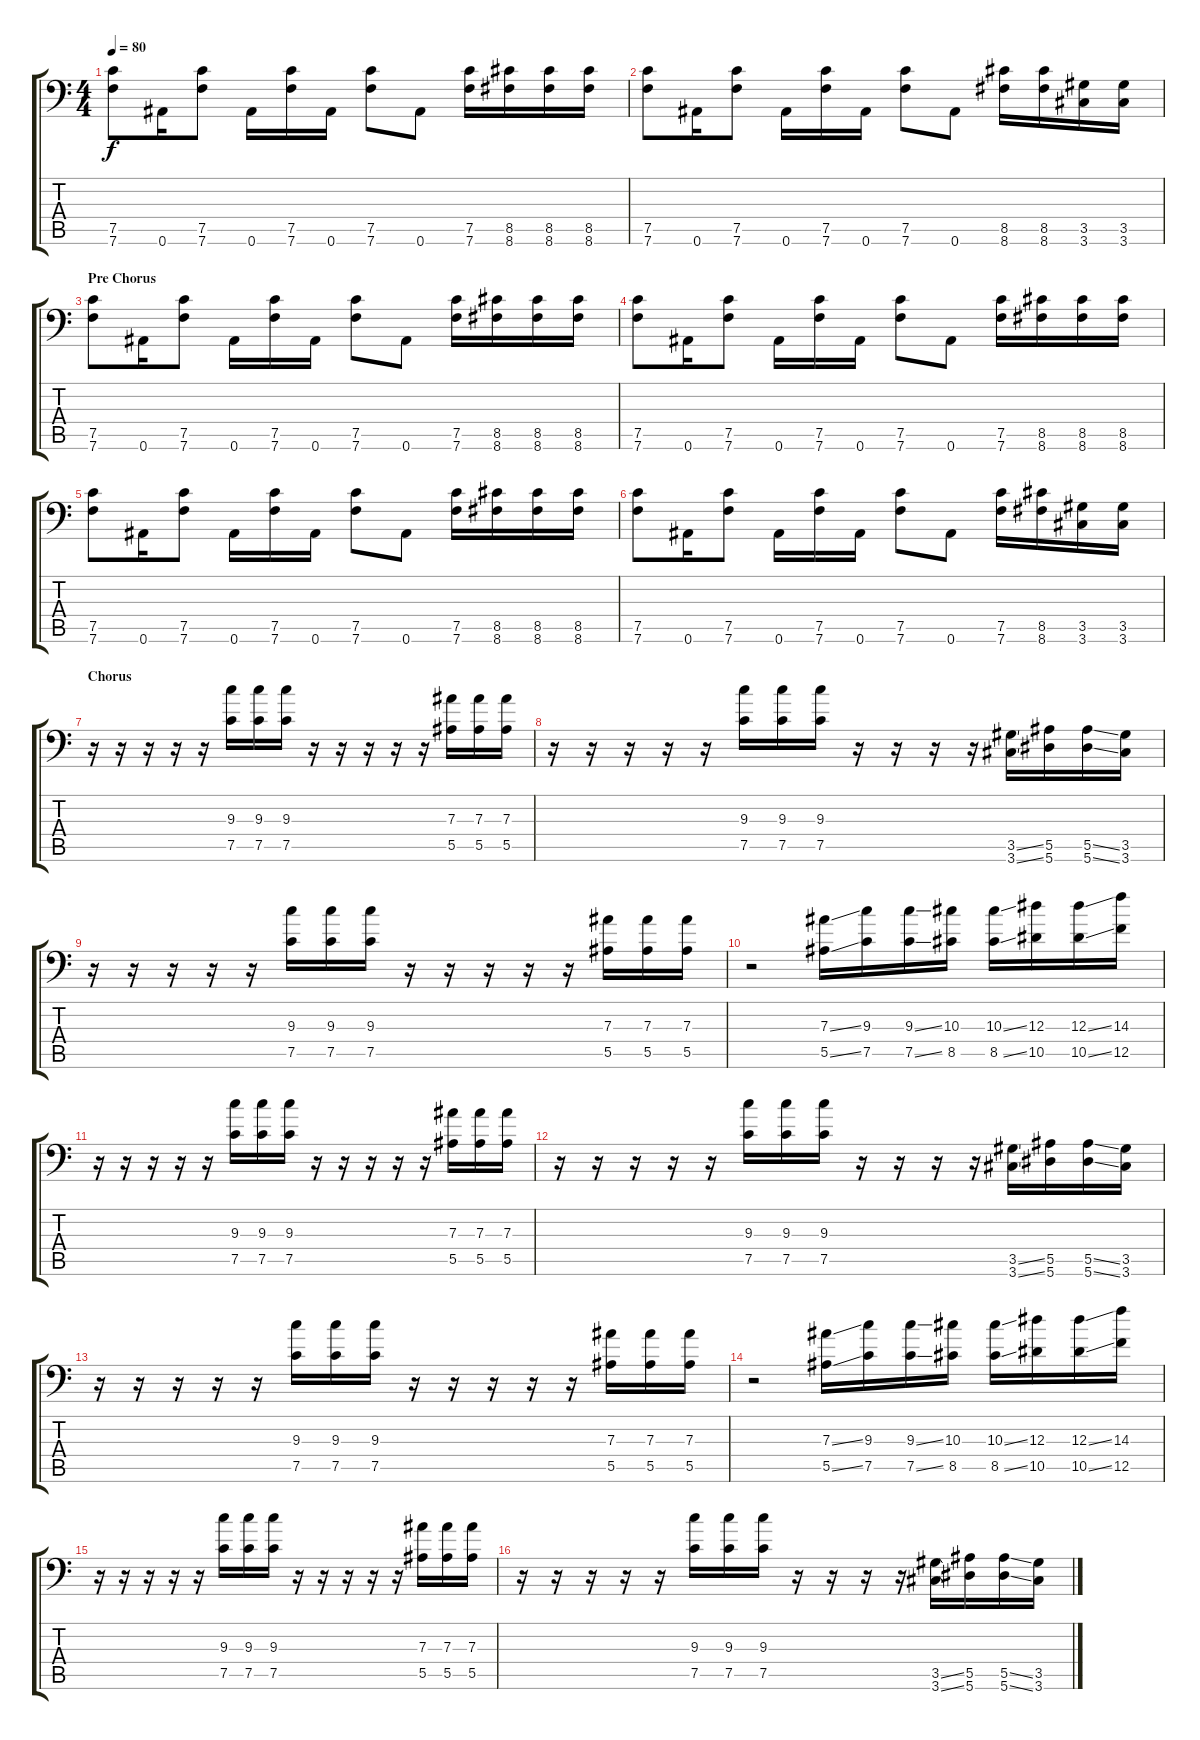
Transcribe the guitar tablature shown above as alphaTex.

\track "" {instrument distortionguitar}
\staff {score tabs}
\tuning (C4 G3 Eb3 Bb2 F2 Bb1) {hide}
\ts (4 4)
\tempo 80
\clef f4
\ks c
(7.5 7.6).8{dy f} 0.6.16 (7.5 7.6).8 0.6.16 (7.5 7.6).16 0.6.16 (7.5 7.6).8 0.6.8 (7.5 7.6).16 (8.5 8.6).16 (8.5 8.6).16 (8.5 8.6).16 |
(7.5 7.6).8 0.6.16 (7.5 7.6).8 0.6.16 (7.5 7.6).16 0.6.16 (7.5 7.6).8 0.6.8 (8.5 8.6).16 (8.5 8.6).16 (3.5 3.6).16 (3.5 3.6).16 |
\section ("" "Pre Chorus")
(7.5 7.6).8 0.6.16 (7.5 7.6).8 0.6.16 (7.5 7.6).16 0.6.16 (7.5 7.6).8 0.6.8 (7.5 7.6).16 (8.5 8.6).16 (8.5 8.6).16 (8.5 8.6).16 |
(7.5 7.6).8 0.6.16 (7.5 7.6).8 0.6.16 (7.5 7.6).16 0.6.16 (7.5 7.6).8 0.6.8 (7.5 7.6).16 (8.5 8.6).16 (8.5 8.6).16 (8.5 8.6).16 |
(7.5 7.6).8 0.6.16 (7.5 7.6).8 0.6.16 (7.5 7.6).16 0.6.16 (7.5 7.6).8 0.6.8 (7.5 7.6).16 (8.5 8.6).16 (8.5 8.6).16 (8.5 8.6).16 |
(7.5 7.6).8 0.6.16 (7.5 7.6).8 0.6.16 (7.5 7.6).16 0.6.16 (7.5 7.6).8 0.6.8 (7.5 7.6).16 (8.5 8.6).16 (3.5 3.6).16 (3.5 3.6).16 |
\section ("" "Chorus")
r.16 r.16 r.16 r.16 r.16 (9.3 7.5).16 (9.3 7.5).16 (9.3 7.5).16 r.16 r.16 r.16 r.16 r.16 (7.3 5.5).16 (7.3 5.5).16 (7.3 5.5).16 |
r.16 r.16 r.16 r.16 r.16 (9.3 7.5).16 (9.3 7.5).16 (9.3 7.5).16 r.16 r.16 r.16 r.16 (3.5{ss} 3.6{ss}).16 (5.5 5.6).16 (5.5{ss} 5.6{ss}).16 (3.5 3.6).16 |
r.16 r.16 r.16 r.16 r.16 (9.3 7.5).16 (9.3 7.5).16 (9.3 7.5).16 r.16 r.16 r.16 r.16 r.16 (7.3 5.5).16 (7.3 5.5).16 (7.3 5.5).16 |
r.2 (7.3{ss} 5.5{ss}).16 (9.3 7.5).16 (9.3{ss} 7.5{ss}).16 (10.3 8.5).16 (10.3{ss} 8.5{ss}).16 (12.3 10.5).16 (12.3{ss} 10.5{ss}).16 (14.3 12.5).16 |
r.16 r.16 r.16 r.16 r.16 (9.3 7.5).16 (9.3 7.5).16 (9.3 7.5).16 r.16 r.16 r.16 r.16 r.16 (7.3 5.5).16 (7.3 5.5).16 (7.3 5.5).16 |
r.16 r.16 r.16 r.16 r.16 (9.3 7.5).16 (9.3 7.5).16 (9.3 7.5).16 r.16 r.16 r.16 r.16 (3.5{ss} 3.6{ss}).16 (5.5 5.6).16 (5.5{ss} 5.6{ss}).16 (3.5 3.6).16 |
r.16 r.16 r.16 r.16 r.16 (9.3 7.5).16 (9.3 7.5).16 (9.3 7.5).16 r.16 r.16 r.16 r.16 r.16 (7.3 5.5).16 (7.3 5.5).16 (7.3 5.5).16 |
r.2 (7.3{ss} 5.5{ss}).16 (9.3 7.5).16 (9.3{ss} 7.5{ss}).16 (10.3 8.5).16 (10.3{ss} 8.5{ss}).16 (12.3 10.5).16 (12.3{ss} 10.5{ss}).16 (14.3 12.5).16 |
r.16 r.16 r.16 r.16 r.16 (9.3 7.5).16 (9.3 7.5).16 (9.3 7.5).16 r.16 r.16 r.16 r.16 r.16 (7.3 5.5).16 (7.3 5.5).16 (7.3 5.5).16 |
r.16 r.16 r.16 r.16 r.16 (9.3 7.5).16 (9.3 7.5).16 (9.3 7.5).16 r.16 r.16 r.16 r.16 (3.5{ss} 3.6{ss}).16 (5.5 5.6).16 (5.5{ss} 5.6{ss}).16 (3.5 3.6).16
